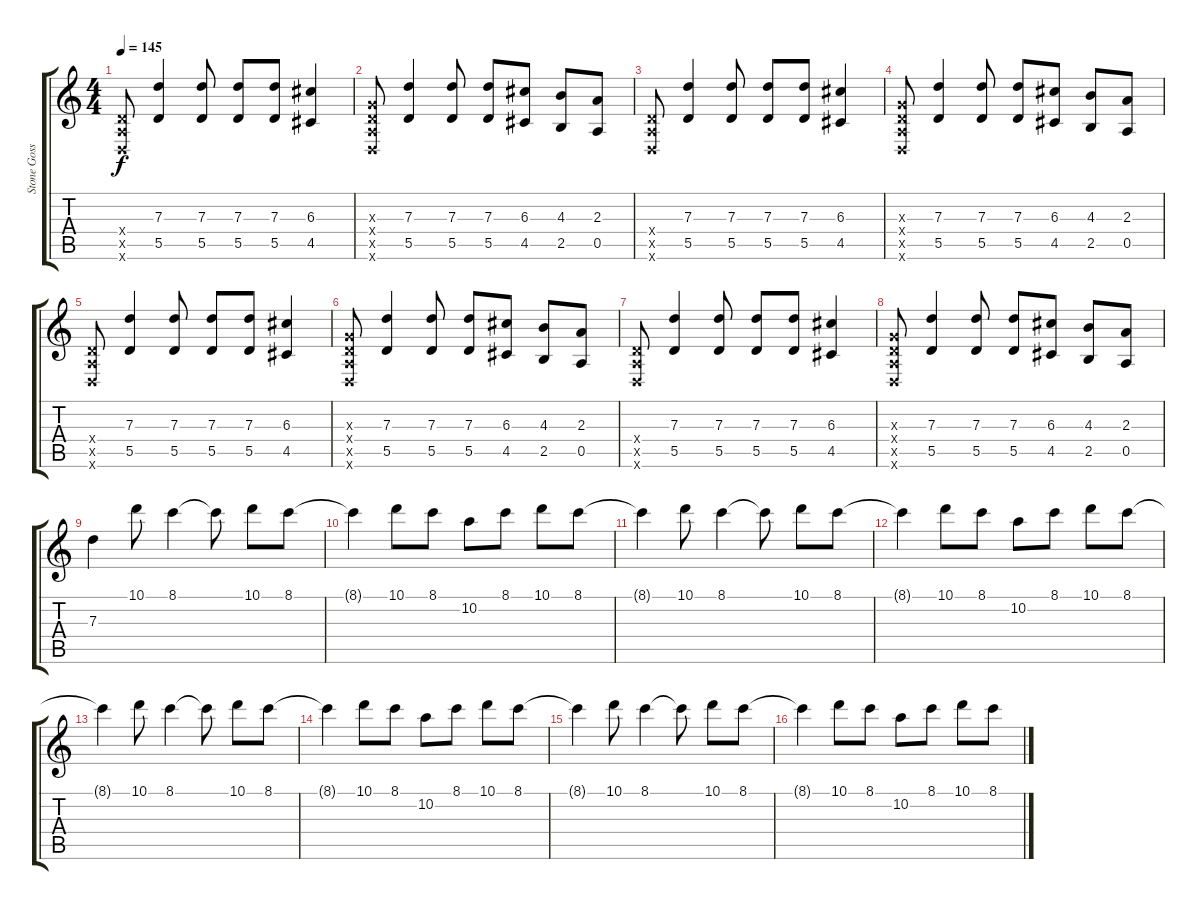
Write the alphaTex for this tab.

\track ("Stone Gossard" "Stone Goss") {instrument distortionguitar}
\staff {score tabs}
\tuning (E4 B3 G3 D3 A2 D2) {hide}
\ts (4 4)
\tempo 145
\clef g2
\ks c
(0.4{x} 0.5{x} 0.6{x}).8{dy f} (7.3 5.5).4 (7.3 5.5).8 (7.3 5.5).8 (7.3 5.5).8 (6.3 4.5).4 |
(0.3{x} 0.4{x} 0.5{x} 0.6{x}).8 (7.3 5.5).4 (7.3 5.5).8 (7.3 5.5).8 (6.3 4.5).8 (4.3 2.5).8 (2.3 0.5).8 |
(0.4{x} 0.5{x} 0.6{x}).8 (7.3 5.5).4 (7.3 5.5).8 (7.3 5.5).8 (7.3 5.5).8 (6.3 4.5).4 |
(0.3{x} 0.4{x} 0.5{x} 0.6{x}).8 (7.3 5.5).4 (7.3 5.5).8 (7.3 5.5).8 (6.3 4.5).8 (4.3 2.5).8 (2.3 0.5).8 |
(0.4{x} 0.5{x} 0.6{x}).8 (7.3 5.5).4 (7.3 5.5).8 (7.3 5.5).8 (7.3 5.5).8 (6.3 4.5).4 |
(0.3{x} 0.4{x} 0.5{x} 0.6{x}).8 (7.3 5.5).4 (7.3 5.5).8 (7.3 5.5).8 (6.3 4.5).8 (4.3 2.5).8 (2.3 0.5).8 |
(0.4{x} 0.5{x} 0.6{x}).8 (7.3 5.5).4 (7.3 5.5).8 (7.3 5.5).8 (7.3 5.5).8 (6.3 4.5).4 |
(0.3{x} 0.4{x} 0.5{x} 0.6{x}).8 (7.3 5.5).4 (7.3 5.5).8 (7.3 5.5).8 (6.3 4.5).8 (4.3 2.5).8 (2.3 0.5).8 |
7.3.4 10.1.8 8.1.4 8.1{t}.8 10.1.8 8.1.8 |
8.1{t}.4 10.1.8 8.1.8 10.2.8 8.1.8 10.1.8 8.1.8 |
8.1{t}.4 10.1.8 8.1.4 8.1{t}.8 10.1.8 8.1.8 |
8.1{t}.4 10.1.8 8.1.8 10.2.8 8.1.8 10.1.8 8.1.8 |
8.1{t}.4 10.1.8 8.1.4 8.1{t}.8 10.1.8 8.1.8 |
8.1{t}.4 10.1.8 8.1.8 10.2.8 8.1.8 10.1.8 8.1.8 |
8.1{t}.4 10.1.8 8.1.4 8.1{t}.8 10.1.8 8.1.8 |
8.1{t}.4 10.1.8 8.1.8 10.2.8 8.1.8 10.1.8 8.1.8
